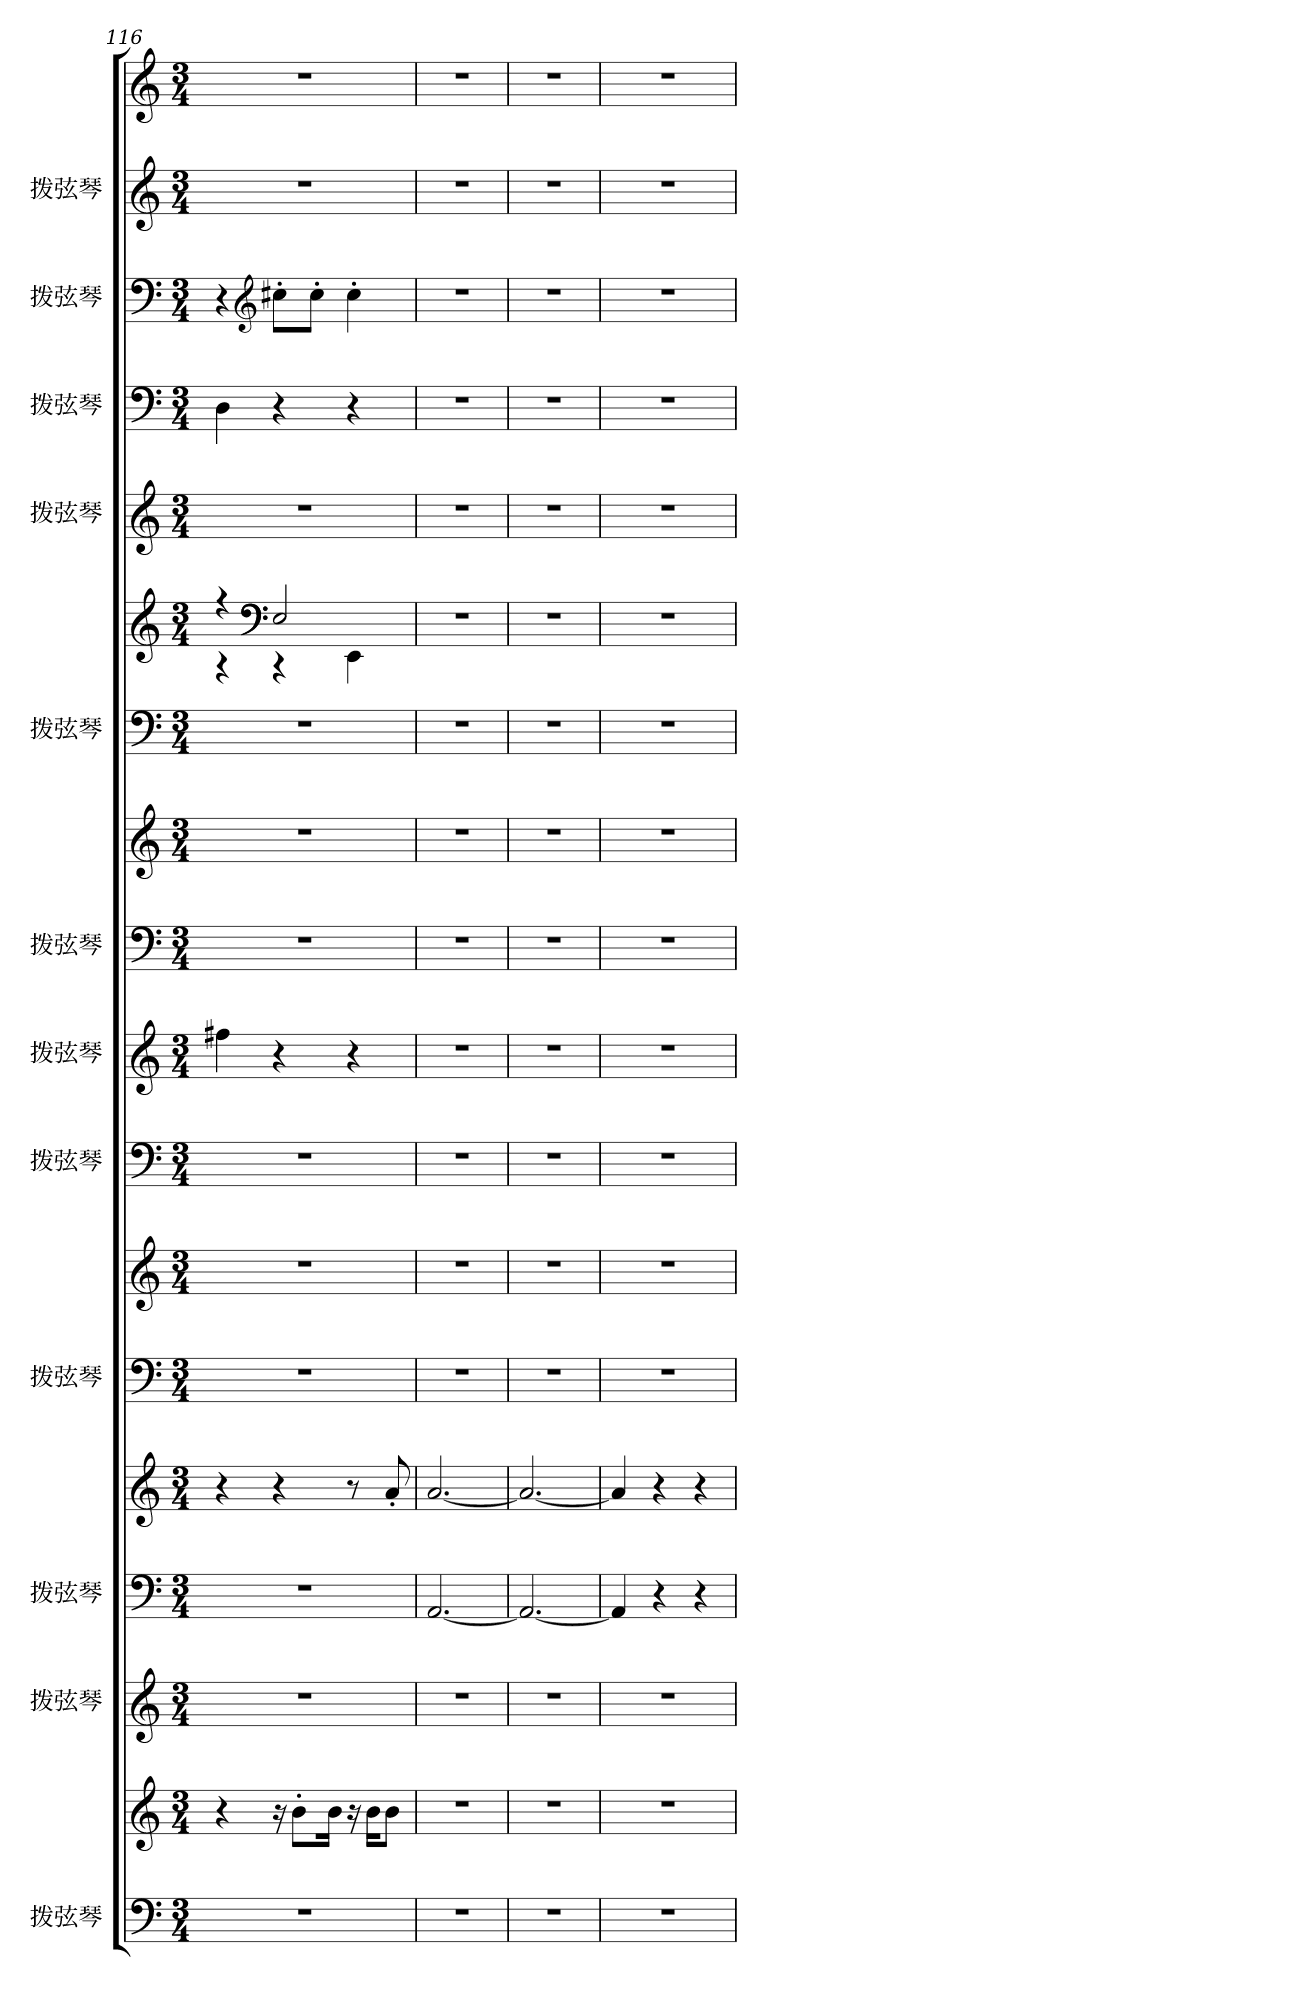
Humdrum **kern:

**kern	**kern	**kern	**kern	**kern	**kern	**kern	**kern	**kern	**kern	**kern	**kern	**kern	**kern	**kern	**kern	**kern	**kern
*part12	*part12	*part11	*part10	*part10	*part9	*part9	*part8	*part7	*part6	*part6	*part5	*part5	*part4	*part3	*part2	*part1	*part1
*staff18	*staff17	*staff16	*staff15	*staff14	*staff13	*staff12	*staff11	*staff10	*staff9	*staff8	*staff7	*staff6	*staff5	*staff4	*staff3	*staff2	*staff1
*I"拨弦琴	*	*I"拨弦琴	*I"拨弦琴	*	*I"拨弦琴	*	*I"拨弦琴	*I"拨弦琴	*I"拨弦琴	*	*I"拨弦琴	*	*I"拨弦琴	*I"拨弦琴	*I"拨弦琴	*I"拨弦琴	*
*clefF4	*clefG2	*clefG2	*clefF4	*clefG2	*clefF4	*clefG2	*clefF4	*clefG2	*clefF4	*clefG2	*clefF4	*clefG2	*clefG2	*clefF4	*clefF4	*clefG2	*clefG2
*k[]	*k[]	*k[]	*k[]	*k[]	*k[]	*k[]	*k[]	*k[]	*k[]	*k[]	*k[]	*k[]	*k[]	*k[]	*k[]	*k[]	*k[]
*M3/4	*M3/4	*M3/4	*M3/4	*M3/4	*M3/4	*M3/4	*M3/4	*M3/4	*M3/4	*M3/4	*M3/4	*M3/4	*M3/4	*M3/4	*M3/4	*M3/4	*M3/4
=116	=116	=116	=116	=116	=116	=116	=116	=116	=116	=116	=116	=116	=116	=116	=116	=116	=116
*	*	*	*	*	*	*	*	*	*	*	*	*^	*	*	*	*	*
2.r	4r	2.r	2.r	4r	2.r	2.r	2.r	4ff#X\	2.r	2.r	2.r	4r	4r	2.r	4D\	4r	2.r	2.r
*	*	*	*	*	*	*	*	*	*	*	*	*clefF4	*	*	*	*clefG2	*	*
.	16r	.	.	4r	.	.	.	4r	.	.	.	2E/	4r	.	4r	8cc#X'\L	.	.
.	8b'\L	.	.	.	.	.	.	.	.	.	.	.	.	.	.	.	.	.
.	.	.	.	.	.	.	.	.	.	.	.	.	.	.	.	8cc#'\J	.	.
.	16b\Jk	.	.	.	.	.	.	.	.	.	.	.	.	.	.	.	.	.
.	16r	.	.	8r	.	.	.	4r	.	.	.	.	4EE\	.	4r	4cc#'\	.	.
.	16b\KL	.	.	.	.	.	.	.	.	.	.	.	.	.	.	.	.	.
.	8b\J	.	.	8a'/	.	.	.	.	.	.	.	.	.	.	.	.	.	.
*	*	*	*	*	*	*	*	*	*	*	*	*v	*v	*	*	*	*	*
!!LO:PB:g=z
=117	=117	=117	=117	=117	=117	=117	=117	=117	=117	=117	=117	=117	=117	=117	=117	=117	=117
2.r	2.r	2.r	[2.AA/	[2.a/	2.r	2.r	2.r	2.r	2.r	2.r	2.r	2.r	2.r	2.r	2.r	2.r	2.r
=118	=118	=118	=118	=118	=118	=118	=118	=118	=118	=118	=118	=118	=118	=118	=118	=118	=118
2.r	2.r	2.r	2.AA/_	2.a/_	2.r	2.r	2.r	2.r	2.r	2.r	2.r	2.r	2.r	2.r	2.r	2.r	2.r
=119	=119	=119	=119	=119	=119	=119	=119	=119	=119	=119	=119	=119	=119	=119	=119	=119	=119
2.r	2.r	2.r	4AA/]	4a/]	2.r	2.r	2.r	2.r	2.r	2.r	2.r	2.r	2.r	2.r	2.r	2.r	2.r
.	.	.	4r	4r	.	.	.	.	.	.	.	.	.	.	.	.	.
.	.	.	4r	4r	.	.	.	.	.	.	.	.	.	.	.	.	.
=	=	=	=	=	=	=	=	=	=	=	=	=	=	=	=	=	=
*-	*-	*-	*-	*-	*-	*-	*-	*-	*-	*-	*-	*-	*-	*-	*-	*-	*-
